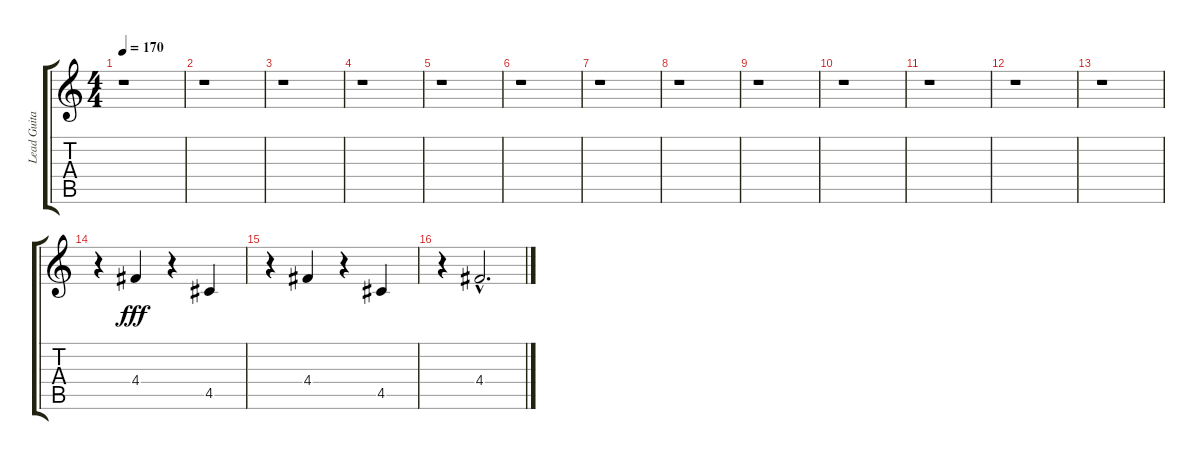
\track ("Lead Guitar II" "Lead Guita") {instrument overdrivenguitar}
\staff {score tabs}
\tuning (E4 B3 G3 D3 A2 E2) {hide}
\ts (4 4)
\tempo 170
\clef g2
\ks c
r.1{dy fff} |
r.1 |
r.1 |
r.1 |
r.1 |
r.1 |
r.1 |
r.1 |
r.1 |
r.1 |
r.1 |
r.1 |
r.1 |
r.4 4.4.4{instrument electricguitarmuted} r.4 4.5.4 |
r.4 4.4.4 r.4 4.5.4 |
r.4 4.4{hac}.2{d}
